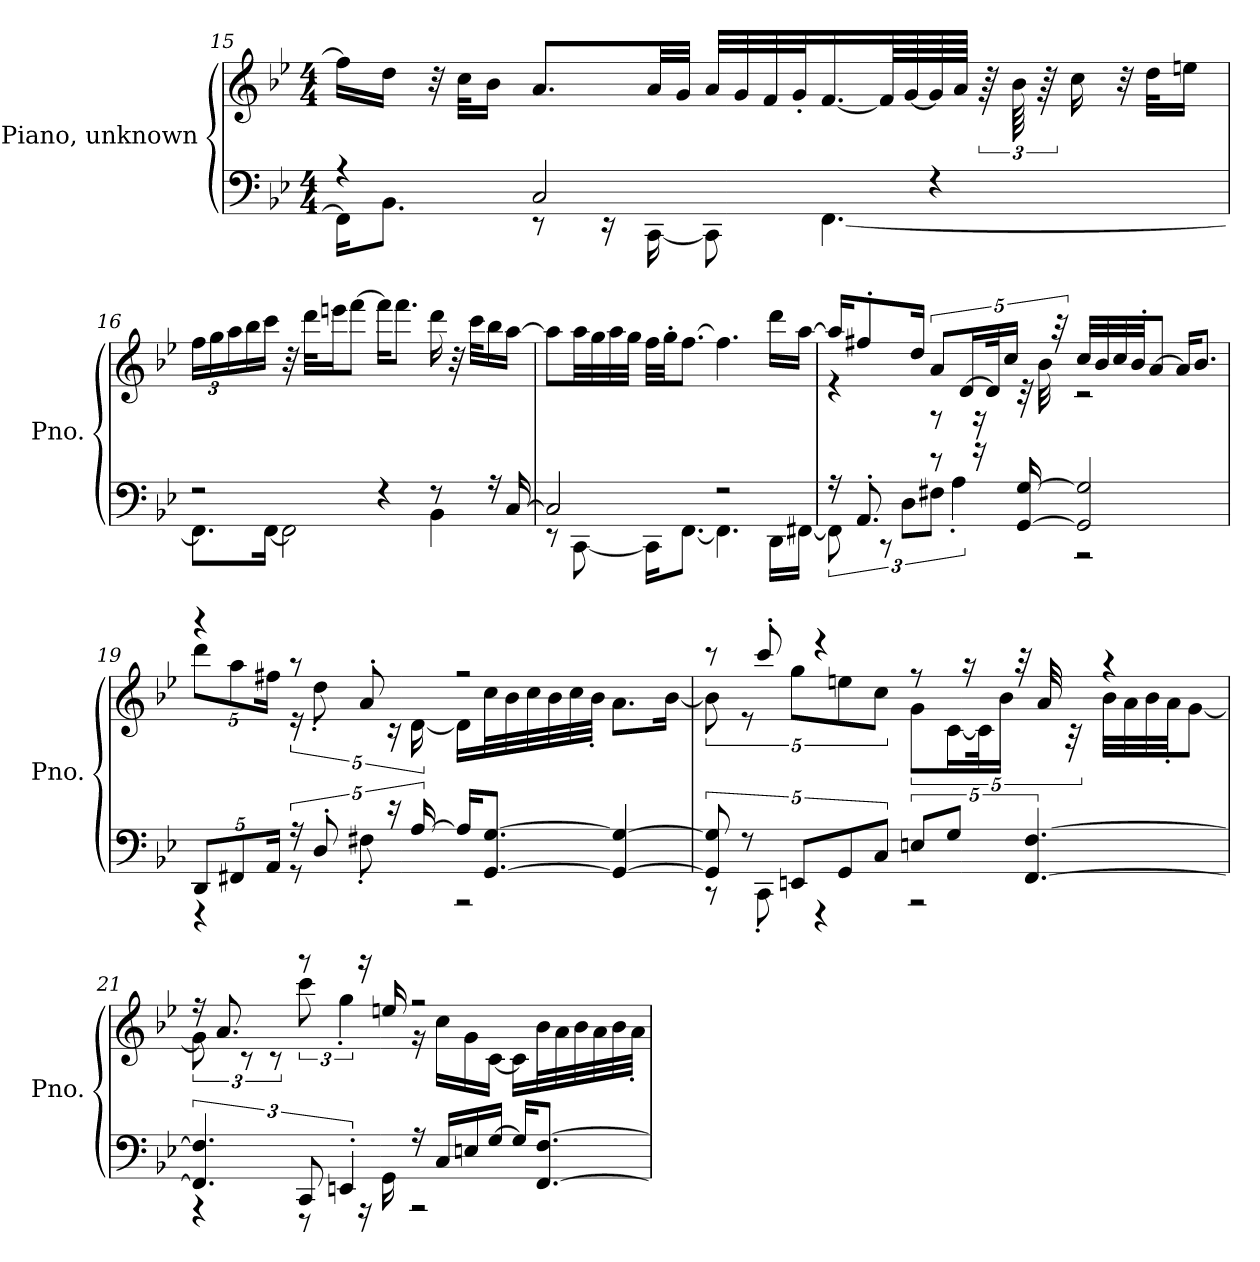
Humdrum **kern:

**kern	**kern
*part1	*part1
*staff2	*staff1
*I"Piano, unknown	*
*I'Pno.	*
!!LO:LB:g=z
*clefF4	*clefG2
*k[b-e-]	*k[b-e-]
*M4/4	*M4/4
=15	=15
*^	*
4r	16FF\KL]	16ff\LL]
.	8.BB-\J	16dd\JJ
.	.	32r
.	.	32cc\KLL
.	.	16b-\JJ
2C/	8r	8.a/L
.	16r	.
.	[16CC\	32a/LL
.	.	32g/JJJ
.	8CC\]	32a/LLL
.	.	32g/
.	.	32f/
.	.	32g'/J
.	[4.FF\	[16.f/
.	.	64f/LL]
.	.	[64g/
4r	.	64g/]
.	.	64a/JJJJ
.	.	96r
.	.	96b-\
.	.	96r
.	.	16cc\
.	.	32r
.	.	32dd\KLL
.	.	16een\JJ
!!LO:LB:g=z
=16	=16	=16
*	*	*Xbrackettup
2r	8.FF\L]	24ff\LL
.	.	24gg\
.	.	24aa\
.	.	16bb-\
.	[16FF\Jk	16ccc\JJ
.	2FF\]	32r
.	.	32ddd\KLL
.	.	16eeen\J
.	.	[8fff\J
4r	.	16fff\KL]
.	.	8.fff\J
8r	4BB-\	16ddd\
.	.	32r
.	.	32ccc\KLL
16r	.	16bb-\
[16C/	.	[16aa\JJ
=17	=17	=17
2C/]	8r	8aa\L]
.	[8CC\	32aa\LL
.	.	32gg\
.	.	32aa\
.	.	32gg\JJJ
.	16CC\KL]	32ff\LLL
.	.	32gg'\JJ
.	[8.FF\J	[8.ff\J
2r	4.FF\]	4.ff\]
.	16DD\LL	16ddd\LL
.	[16FF#X\JJ	[16aa\JJ
!!LO:LB:g=z
=18	=18	=18
*	*	*^
16r	12FF#\]	16aa/KL]	4r
8.AA'/	.	8ff#X'/	.
.	12r	.	.
.	12D\L	.	.
.	.	16dd/Jk	.
*	*	*brackettup	*
8r	12F#X\J	10a/L	8r
.	6A'\	.	.
.	.	[20d/L	.
16r	.	.	16r
.	.	40d/K]	.
.	.	20cc/JJ	.
[16GG/ [16G/	.	.	32r
.	.	.	32b-\
.	.	40r	.
2GG/] 2G/]	2r	32cc/LLL	2r
.	.	32b-/	.
.	.	32cc/	.
.	.	32b-'/JJ	.
.	.	[8a/J	.
.	.	16a/KL]	.
.	.	8.b-/J	.
=19	=19	=19	=19
10DD/L	4r	4r	10ddd\L
10FF#X/	.	.	10aa\
20AA/Jk	.	.	20ff#X\Jk
20r	8r	8r	20r
10D'/	.	.	10dd'\
.	8F#X'\	8a'/	.
20r	.	.	20r
[20A/	.	.	[20d\
16A/KL]	2r	2r	16d\LL]
[8.GG/ [8.G/J	.	.	32cc\L
.	.	.	32b-\
.	.	.	32cc\
.	.	.	32b-\
.	.	.	32cc\
.	.	.	32b-'\JJJ
4GG/_ 4G/_	.	.	8.a\L
.	.	.	[16b-\Jk
!!LO:LB:g=z	!!
=20	=20	=20	=20
10GG/] 10G/]	8r	8r	10b-\]
10r	.	.	10r
.	8CC'\	8ccc'/	.
10EEn/L	.	.	10gg\L
.	4r	4r	.
10GG/	.	.	10een\
10C/J	.	.	10cc\J
10En/L	2r	8r	10g\L
10G/J	.	.	[20c\L
.	.	16r	.
.	.	.	40c\K]
.	.	.	20b-\JJ
.	.	32r	.
[5.FF/ [5.F/	.	.	.
.	.	32a/	.
.	.	.	40r
.	.	4r	32b-\LLL
.	.	.	32a\
.	.	.	32b-\
.	.	.	32a'\JJ
.	.	.	[8g\J
=21	=21	=21	=21
6.FF/] 6.F/]	4r	16r	12g\]
.	.	8.a/	.
.	.	.	12r
.	.	.	12r
12CC/	8r	8r	12ccc\
6EEn'/	.	.	6gg'\
.	16r	16r	.
.	16GG\	16een/	.
16r	2r	2r	16r
16C/LL	.	.	16cc\LL
16En/	.	.	16g\
[16G/JJ	.	.	[16c\JJ
16G/KL]	.	.	16c\LL]
[8.FF/ [8.F/J	.	.	32b-\L
.	.	.	32a\
.	.	.	32b-\
.	.	.	32a\
.	.	.	32b-\
.	.	.	32a'\JJJ
*v	*v	*	*
*	*v	*v
=	=
*-	*-
